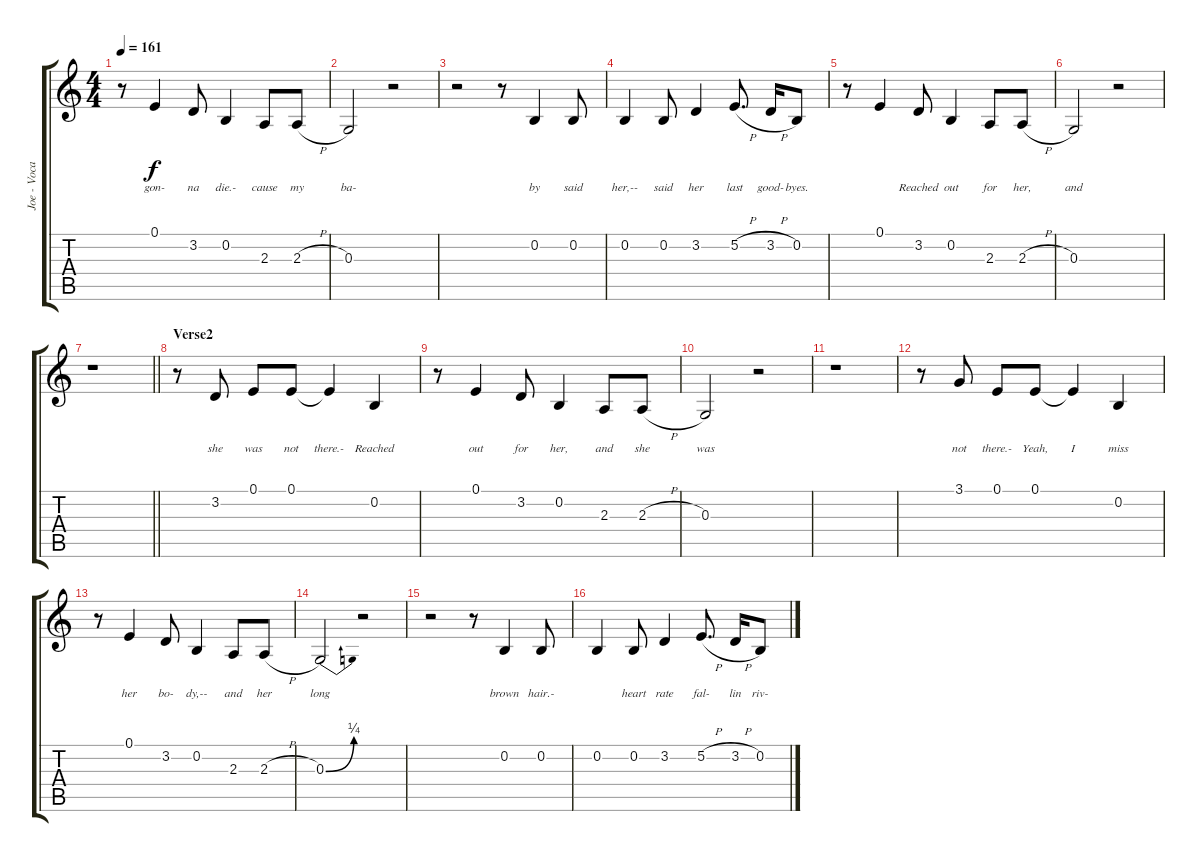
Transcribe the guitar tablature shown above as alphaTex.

\track ("Joe - Vocals" "Joe - Voca") {instrument pad3polysynth}
\staff {score tabs}
\tuning (E4 B3 G3 D3 A2 E2) {hide}
\ts (4 4)
\tempo 161
\clef g2
\ks c
r.8{dy f} 0.1.4{lyrics (0 "gon-") lyrics (1 "") lyrics (2 "") lyrics (3 "") lyrics (4 "")} 3.2.8{lyrics (0 "na") lyrics (1 "") lyrics (2 "") lyrics (3 "") lyrics (4 "")} 0.2.4{lyrics (0 "die.-") lyrics (1 "") lyrics (2 "") lyrics (3 "") lyrics (4 "")} 2.3.8{lyrics (0 "cause") lyrics (1 "") lyrics (2 "") lyrics (3 "") lyrics (4 "")} 2.3{h}.8{lyrics (0 "my") lyrics (1 "") lyrics (2 "") lyrics (3 "") lyrics (4 "")} |
0.3.2{lyrics (0 "ba-") lyrics (1 "") lyrics (2 "") lyrics (3 "") lyrics (4 "")} r.2 |
r.2 r.8 0.2.4{lyrics (0 "by") lyrics (1 "") lyrics (2 "") lyrics (3 "") lyrics (4 "")} 0.2.8{lyrics (0 "said") lyrics (1 "") lyrics (2 "") lyrics (3 "") lyrics (4 "")} |
0.2.4{lyrics (0 "her,--") lyrics (1 "") lyrics (2 "") lyrics (3 "") lyrics (4 "")} 0.2.8{lyrics (0 "said") lyrics (1 "") lyrics (2 "") lyrics (3 "") lyrics (4 "")} 3.2.4{lyrics (0 "her") lyrics (1 "") lyrics (2 "") lyrics (3 "") lyrics (4 "")} 5.2{h}.8{d lyrics (0 "last") lyrics (1 "") lyrics (2 "") lyrics (3 "") lyrics (4 "")} 3.2{h}.16{lyrics (0 "good-") lyrics (1 "") lyrics (2 "") lyrics (3 "") lyrics (4 "")} 0.2.8{lyrics (0 "byes.") lyrics (1 "") lyrics (2 "") lyrics (3 "") lyrics (4 "")} |
r.8 0.1.4{lyrics (0 "") lyrics (1 "") lyrics (2 "") lyrics (3 "") lyrics (4 "")} 3.2.8{lyrics (0 "Reached") lyrics (1 "") lyrics (2 "") lyrics (3 "") lyrics (4 "")} 0.2.4{lyrics (0 "out") lyrics (1 "") lyrics (2 "") lyrics (3 "") lyrics (4 "")} 2.3.8{lyrics (0 "for") lyrics (1 "") lyrics (2 "") lyrics (3 "") lyrics (4 "")} 2.3{h}.8{lyrics (0 "her,") lyrics (1 "") lyrics (2 "") lyrics (3 "") lyrics (4 "")} |
0.3.2{lyrics (0 "and") lyrics (1 "") lyrics (2 "") lyrics (3 "") lyrics (4 "")} r.2 |
\barLineRight lightlight
r.1 |
\section ("" "Verse2")
r.8 3.2.8{lyrics (0 "she") lyrics (1 "") lyrics (2 "") lyrics (3 "") lyrics (4 "")} 0.1.8{lyrics (0 "was") lyrics (1 "") lyrics (2 "") lyrics (3 "") lyrics (4 "")} 0.1.8{lyrics (0 "not") lyrics (1 "") lyrics (2 "") lyrics (3 "") lyrics (4 "")} 0.1{t}.4{lyrics (0 "there.-") lyrics (1 "") lyrics (2 "") lyrics (3 "") lyrics (4 "")} 0.2.4{lyrics (0 "Reached") lyrics (1 "") lyrics (2 "") lyrics (3 "") lyrics (4 "")} |
r.8 0.1.4{lyrics (0 "out") lyrics (1 "") lyrics (2 "") lyrics (3 "") lyrics (4 "")} 3.2.8{lyrics (0 "for") lyrics (1 "") lyrics (2 "") lyrics (3 "") lyrics (4 "")} 0.2.4{lyrics (0 "her,") lyrics (1 "") lyrics (2 "") lyrics (3 "") lyrics (4 "")} 2.3.8{lyrics (0 "and") lyrics (1 "") lyrics (2 "") lyrics (3 "") lyrics (4 "")} 2.3{h}.8{lyrics (0 "she") lyrics (1 "") lyrics (2 "") lyrics (3 "") lyrics (4 "")} |
0.3.2{lyrics (0 "was") lyrics (1 "") lyrics (2 "") lyrics (3 "") lyrics (4 "")} r.2 |
r.1 |
r.8 3.1.8{lyrics (0 "not") lyrics (1 "") lyrics (2 "") lyrics (3 "") lyrics (4 "")} 0.1.8{lyrics (0 "there.-") lyrics (1 "") lyrics (2 "") lyrics (3 "") lyrics (4 "")} 0.1.8{lyrics (0 "Yeah,") lyrics (1 "") lyrics (2 "") lyrics (3 "") lyrics (4 "")} 0.1{t}.4{lyrics (0 "I") lyrics (1 "") lyrics (2 "") lyrics (3 "") lyrics (4 "")} 0.2.4{lyrics (0 "miss") lyrics (1 "") lyrics (2 "") lyrics (3 "") lyrics (4 "")} |
r.8 0.1.4{lyrics (0 "her") lyrics (1 "") lyrics (2 "") lyrics (3 "") lyrics (4 "")} 3.2.8{lyrics (0 "bo-") lyrics (1 "") lyrics (2 "") lyrics (3 "") lyrics (4 "")} 0.2.4{lyrics (0 "dy,--") lyrics (1 "") lyrics (2 "") lyrics (3 "") lyrics (4 "")} 2.3.8{lyrics (0 "and") lyrics (1 "") lyrics (2 "") lyrics (3 "") lyrics (4 "")} 2.3{h}.8{lyrics (0 "her") lyrics (1 "") lyrics (2 "") lyrics (3 "") lyrics (4 "")} |
0.3{be (bend 0 0 60 1)}.2{lyrics (0 "long") lyrics (1 "") lyrics (2 "") lyrics (3 "") lyrics (4 "")} r.2 |
r.2 r.8 0.2.4{lyrics (0 "brown") lyrics (1 "") lyrics (2 "") lyrics (3 "") lyrics (4 "")} 0.2.8{lyrics (0 "hair.-") lyrics (1 "") lyrics (2 "") lyrics (3 "") lyrics (4 "")} |
0.2.4{lyrics (0 "") lyrics (1 "") lyrics (2 "") lyrics (3 "") lyrics (4 "")} 0.2.8{lyrics (0 "heart") lyrics (1 "") lyrics (2 "") lyrics (3 "") lyrics (4 "")} 3.2.4{lyrics (0 "rate") lyrics (1 "") lyrics (2 "") lyrics (3 "") lyrics (4 "")} 5.2{h}.8{d lyrics (0 "fal-") lyrics (1 "") lyrics (2 "") lyrics (3 "") lyrics (4 "")} 3.2{h}.16{lyrics (0 "lin") lyrics (1 "") lyrics (2 "") lyrics (3 "") lyrics (4 "")} 0.2.8{lyrics (0 "riv-") lyrics (1 "") lyrics (2 "") lyrics (3 "") lyrics (4 "")}
